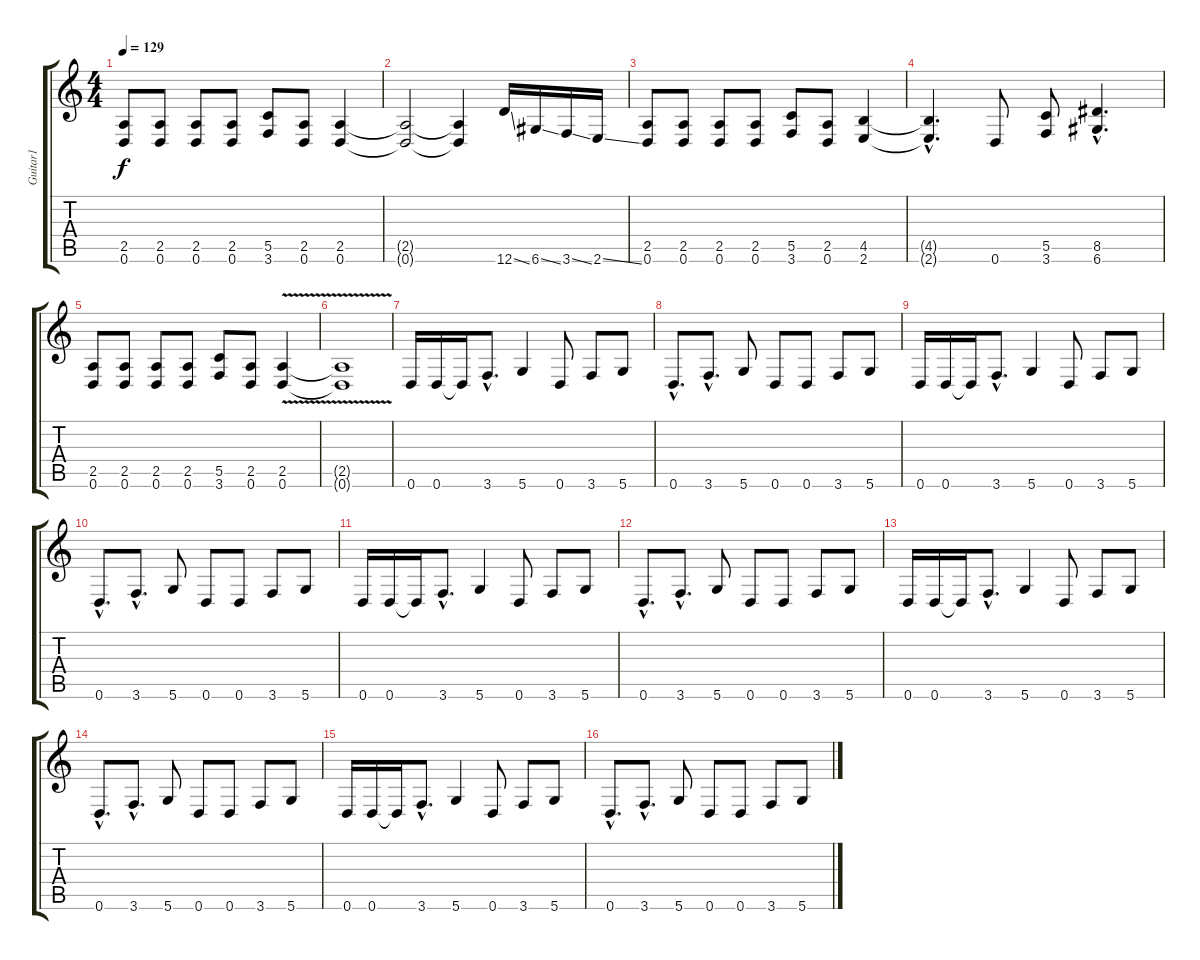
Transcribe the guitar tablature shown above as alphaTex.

\track ("Guitar1" "Guitar1") {instrument distortionguitar}
\staff {score tabs}
\tuning (D4 A3 F3 C3 G2 D2) {hide}
\ts (4 4)
\tempo 129
\clef g2
\ks c
(2.5 0.6).8{dy f} (2.5 0.6).8 (2.5 0.6).8 (2.5 0.6).8 (5.5 3.6).8 (2.5 0.6).8 (2.5 0.6).4 |
(2.5{t} 0.6{t}).2 (2.5{t} 0.6{t}).4 12.6{ss}.16 6.6{ss}.16 3.6{ss}.16 2.6{ss}.16 |
(2.5 0.6).8 (2.5 0.6).8 (2.5 0.6).8 (2.5 0.6).8 (5.5 3.6).8 (2.5 0.6).8 (4.5 2.6).4 |
(4.5{hac t} 2.6{hac t}).4{d} 0.6.8 (5.5 3.6).8 (8.5{hac} 6.6{hac}).4{d} |
(2.5 0.6).8 (2.5 0.6).8 (2.5 0.6).8 (2.5 0.6).8 (5.5 3.6).8 (2.5 0.6).8 (2.5{v} 0.6{v}).4 |
(2.5{t} 0.6{t}).1 |
0.6.16 0.6.16 0.6{t}.16 3.6{hac}.8{d} 5.6.4 0.6.8 3.6.8 5.6.8 |
0.6{hac}.8{d} 3.6{hac}.8{d} 5.6.8 0.6.8 0.6.8 3.6.8 5.6.8 |
0.6.16 0.6.16 0.6{t}.16 3.6{hac}.8{d} 5.6.4 0.6.8 3.6.8 5.6.8 |
0.6{hac}.8{d} 3.6{hac}.8{d} 5.6.8 0.6.8 0.6.8 3.6.8 5.6.8 |
0.6.16 0.6.16 0.6{t}.16 3.6{hac}.8{d} 5.6.4 0.6.8 3.6.8 5.6.8 |
0.6{hac}.8{d} 3.6{hac}.8{d} 5.6.8 0.6.8 0.6.8 3.6.8 5.6.8 |
0.6.16 0.6.16 0.6{t}.16 3.6{hac}.8{d} 5.6.4 0.6.8 3.6.8 5.6.8 |
0.6{hac}.8{d} 3.6{hac}.8{d} 5.6.8 0.6.8 0.6.8 3.6.8 5.6.8 |
0.6.16 0.6.16 0.6{t}.16 3.6{hac}.8{d} 5.6.4 0.6.8 3.6.8 5.6.8 |
0.6{hac}.8{d} 3.6{hac}.8{d} 5.6.8 0.6.8 0.6.8 3.6.8 5.6.8
